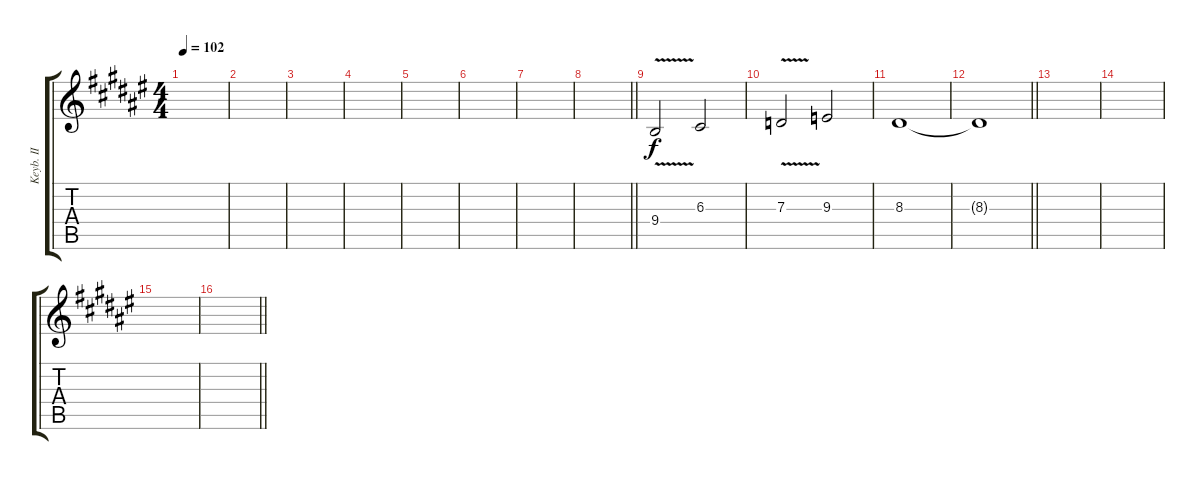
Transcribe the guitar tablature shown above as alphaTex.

\track ("Keyb. II" "Keyb. II") {instrument lead3calliope}
\staff {score tabs}
\tuning (E4 B3 G3 D3 A2 E2) {hide}
\ts (4 4)
\tempo 102
\clef g2
\ks d#minor
|
|
|
|
|
|
|
\barLineRight lightlight
|
9.4{v}.2 6.3.2 |
7.3{v}.2 9.3.2 |
8.3.1 |
\barLineRight lightlight
8.3{t}.1 |
|
|
|
\barLineRight lightlight
